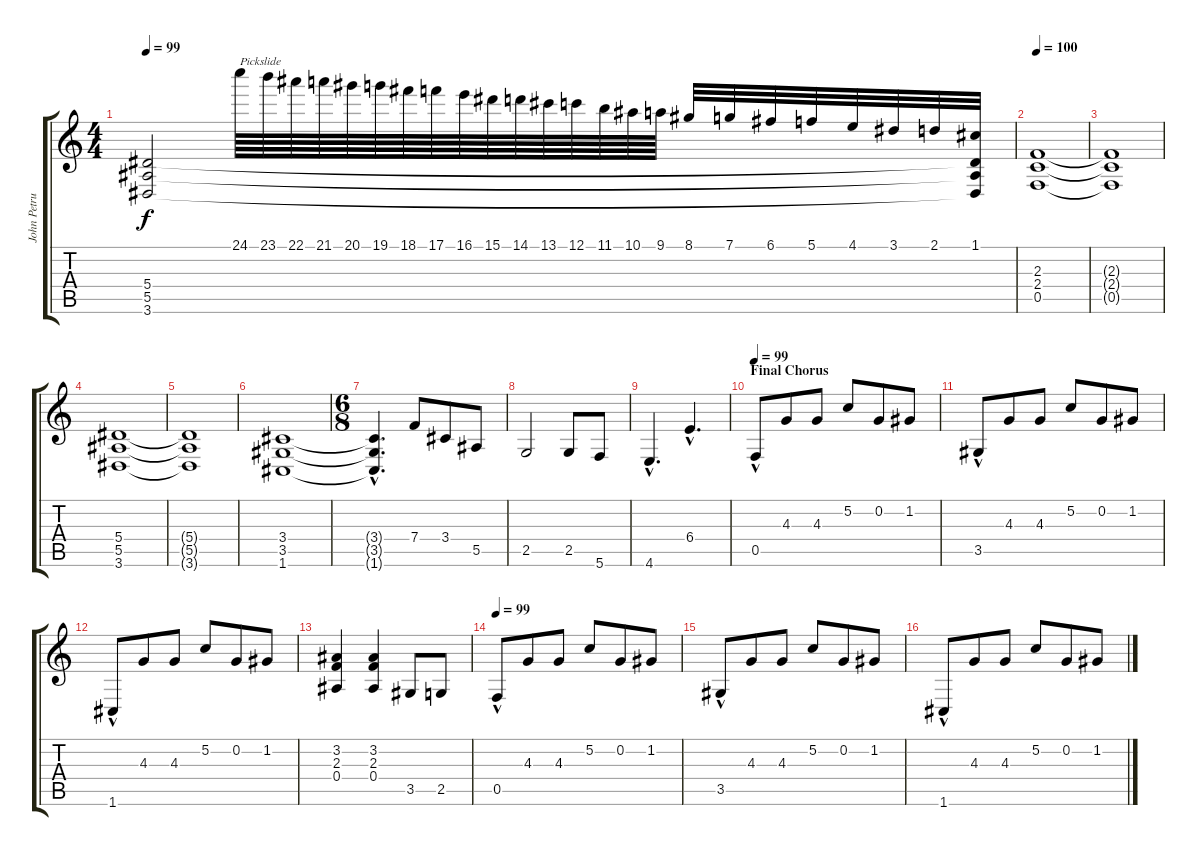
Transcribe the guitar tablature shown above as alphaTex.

\track ("John Petrucci" "John Petru") {instrument distortionguitar}
\staff {score tabs}
\tuning (C4 G3 Eb3 Bb2 F2 C2) {hide}
\ts (4 4)
\tempo 99
\clef g2
\ks c
(5.4{t} 5.5{t} 3.6{t}).2{dy f} 24.1.64{txt "Pickslide" instrument guitarfretnoise} 23.1.64 22.1.64 21.1.64 20.1.64 19.1.64 18.1.64 17.1.64 16.1.64 15.1.64 14.1.64 13.1.64 12.1.64 11.1.64 10.1.64 9.1.64 8.1.32 7.1.32 6.1.32 5.1.32 4.1.32 3.1.32 2.1.32 (1.1 5.4{t} 5.5{t} 3.6{t}).32 |
\tempo 100
(2.3 2.4 0.5).1{instrument distortionguitar} |
(2.3{t} 2.4{t} 0.5{t}).1 |
(5.4 5.5 3.6).1 |
(5.4{t} 5.5{t} 3.6{t}).1 |
(3.4 3.5 1.6).1 |
\ts (6 8)
(3.4{hac t} 3.5{hac t} 1.6{hac t}).4{d} 7.4.8 3.4.8 5.5.8 |
2.5.2 2.5.8 5.6.8 |
4.6{hac}.4{d} 6.4{hac}.4{d} |
\section ("" "Final Chorus")
\tempo 99
0.5{hac}.8 4.3.8 4.3.8 5.2.8 0.2.8 1.2.8 |
3.5{hac}.8 4.3.8 4.3.8 5.2.8 0.2.8 1.2.8 |
1.6{hac}.8 4.3.8 4.3.8 5.2.8 0.2.8 1.2.8 |
(3.2 2.3 0.4).4 (3.2 2.3 0.4).4 3.5.8 2.5.8 |
\tempo 99
0.5{hac}.8 4.3.8 4.3.8 5.2.8 0.2.8 1.2.8 |
3.5{hac}.8 4.3.8 4.3.8 5.2.8 0.2.8 1.2.8 |
1.6{hac}.8 4.3.8 4.3.8 5.2.8 0.2.8 1.2.8
